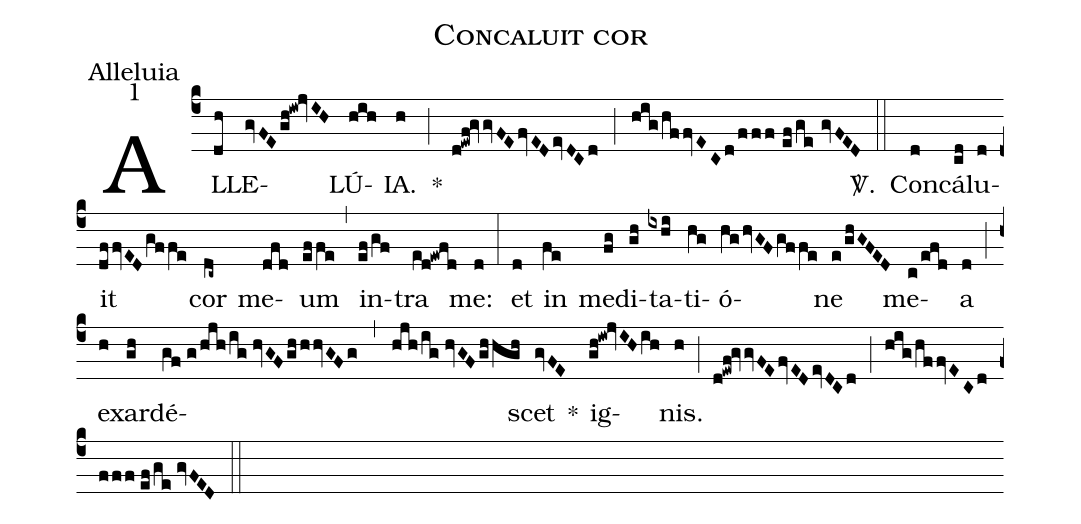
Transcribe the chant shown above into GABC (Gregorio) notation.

name:Concaluit cor;
office-part:Alleluia;
mode:1;
%%
(c4) AL(dh)LE(gvFE/gh!iw!jvIH)LÚ(hih)IA.(h) *(;) (d!ewf!gvvFE/fvED/evDCd) (;) (hig/hffvEC/d/fff//ef/ge//gvFED) <sp>V/</sp>.(::) Con(d)cá(cd)lu(d)it(dffvED/gffe) cor(dc~) me(dfd)um(effe) (,) in(ef/gf)tra(ed!ewfd) me:(d) (:) et(d) in(fe) me(fg)di(gh)ta(ixhi)ti(hg)ó(hg/hvGF/gffe)ne(e/ghGFED) me(c/efd)a(d) (;) ex(h)ar(gh)dé(gf//g/hjh/ig//hvGF/ghhhvGFg,hjh/ig//hvGF/ghhgh)scet(gvFE) *() ig(gh!iw!jvIH/ih)nis.(h) (;) (d!ewf!gvvFE/fvED/evDCd) (;) (hig/hffvEC/d/fff//ef/ge//gvFED)  (::)
